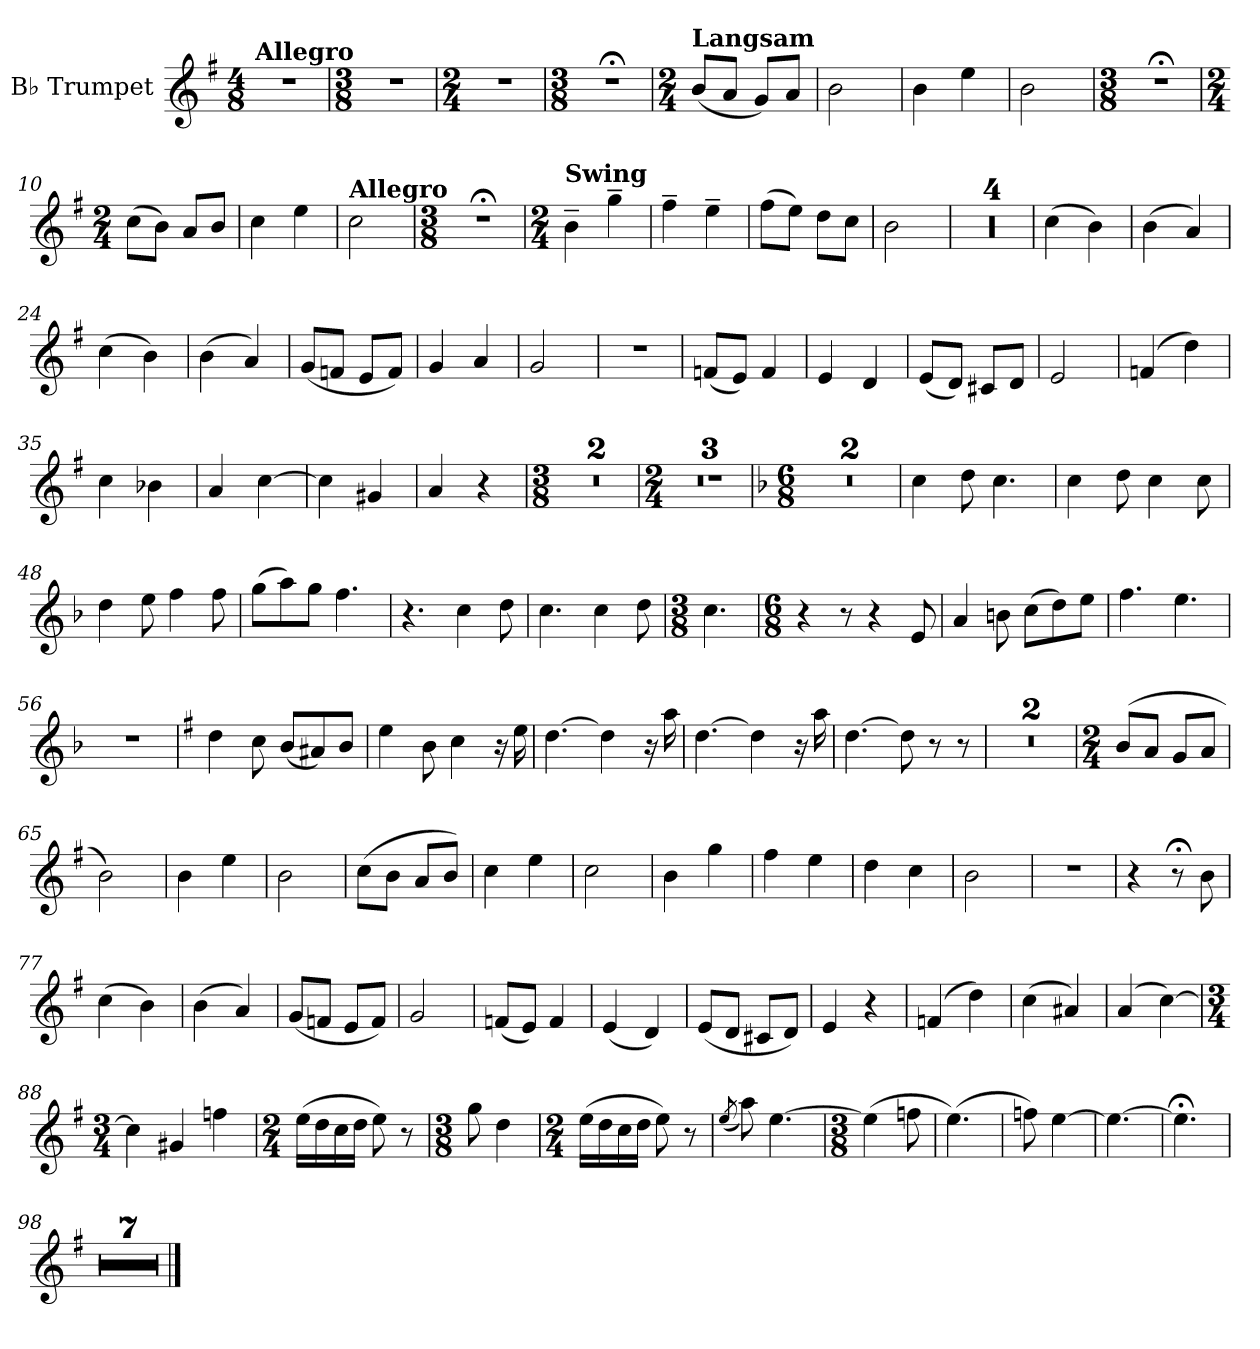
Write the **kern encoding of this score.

**kern
*part1
*staff1
*I"B♭ Trumpet
*I'B♭ Tpt.
*clefG2
*ITrd1c2
*k[b-]
*M4/8
=1
!LO:TX:a:B:t=Allegro
2r
=2
*M3/8
4.r
=3
*M2/4
2r
=4
*M3/8
4.r;<
=5
*M2/4
!LO:TX:a:B:t=Langsam
(8a/L
8g/J
8f/L)
8g/J
=6
2a\
=7
4a\
4dd\
=8
2a\
=9
*M3/8
4.r;<
=10
*M2/4
(8b-\L
8a\J)
8g/L
8a/J
=11
4b-\
4dd\
=12
!LO:TX:a:B:t=Allegro
2b-\
!!LO:LB:g=z
=13
*M3/8
4.r;<
=14
*M2/4
!LO:TX:a:B:t=Swing
4a~\
4ff~\
=15
4ee~\
4dd~\
=16
(8ee\L
8dd\J)
8cc\L
8b-\J
=17
2a\
=18
2r
=19
2r
=20
2r
=21
2r
=22
(4b-\
4a\)
=23
(4a\
4g/)
=24
(4b-\
4a\)
=25
(4a\
4g/)
=26
(8f/L
8e-X/J
8d/L
8e-/J)
!!LO:LB:g=z
=27
4f/
4g/
=28
2f/
=29
2r
=30
(8e-X/L
8d/J)
4e-/
=31
4d/
4c/
=32
(8d/L
8c/J)
8Bn/L
8c/J
=33
2d/
=34
(4e-X/
4cc\)
=35
4b-\
4a-X\
=36
4g/
[4b-\
=37
4b-\]
4f#X/
=38
4g/
4r
=39
*M3/8
4.r
!!LO:LB:g=z
=40
4.r
=41
*M2/4
2r
=42
2r
=43
2r;<
=44
*k[b-e-a-]
*M6/8
2.r
=45
2.r
=46
4b-\
8cc\
4.b-\
=47
4b-\
8cc\
4b-\
8b-\
=48
4cc\
8dd\
4ee-\
8ee-\
=49
(8ff\L
8gg\)
8ff\J
4.ee-\
=50
4.r
4b-\
8cc\
!!LO:LB:g=z
=51
4.b-\
4b-\
8cc\
=52
*M3/8
4.b-\
=53
*M6/8
4r
8r
4r
8d/
=54
4g/
8an\
(8b-\L
8cc\)
8dd\J
=55
4.ee-\
4.dd\
=56
2.r
=57
*k[b-]
4cc\
8b-\
(8a/L
8g#X/)
8a/J
=58
4dd\
8a\
4b-\
16r
16dd\
=59
[4.cc\
4cc\]
16r
16gg\
!!LO:LB:g=z
=60
[4.cc\
4cc\]
16r
16gg\
=61
[4.cc\
8cc\]
8r
8r
=62
2.r
=63
2.r
=64
*M2/4
(8a/L
8g/J
8f/L
8g/J
=65
2a\)
=66
4a\
4dd\
=67
2a\
=68
(8b-\L
8a\J
8g/L
8a/J)
=69
4b-\
4dd\
=70
2b-\
=71
4a\
4ff\
=72
4ee\
4dd\
!!LO:LB:g=z
=73
4cc\
4b-\
=74
2a\
=75
2r
=76
4r
8r;<
8a\
=77
(4b-\
4a\)
=78
(4a\
4g/)
=79
(8f/L
8e-X/J
8d/L
8e-/J)
=80
2f/
=81
(8e-X/L
8d/J)
4e-/
=82
(4d/
4c/)
=83
(8d/L
8c/J
8Bn/L
8c/J)
=84
4d/
4r
=85
(4e-X/
4cc\)
!!LO:LB:g=z
=86
(4b-\
4g#X/)
=87
(4g/
[4b-\)
=88
*M3/4
4b-\]
4f#X/
4ee-X\
=89
*M2/4
(16dd\LL
16cc\
16b-\
16cc\JJ
8dd\)
8r
=90
*M3/8
8ff\
4cc\
=91
*M2/4
(16dd\LL
16cc\
16b-\
16cc\JJ
8dd\)
8r
=92
(8qdd/
8gg\)
[4.dd\
=93
*M3/8
(4dd\]
8ee-X\
=94
(4.dd\)
!!LO:LB:g=z
=95
8ee-X\)
[4dd\
=96
4.dd\_
=97
4.dd;<\]
=98
4.r
=99
4.r
=100
4.r
=101
4.r
=102
4.r
=103
4.r
=104
4.r
==
*-
